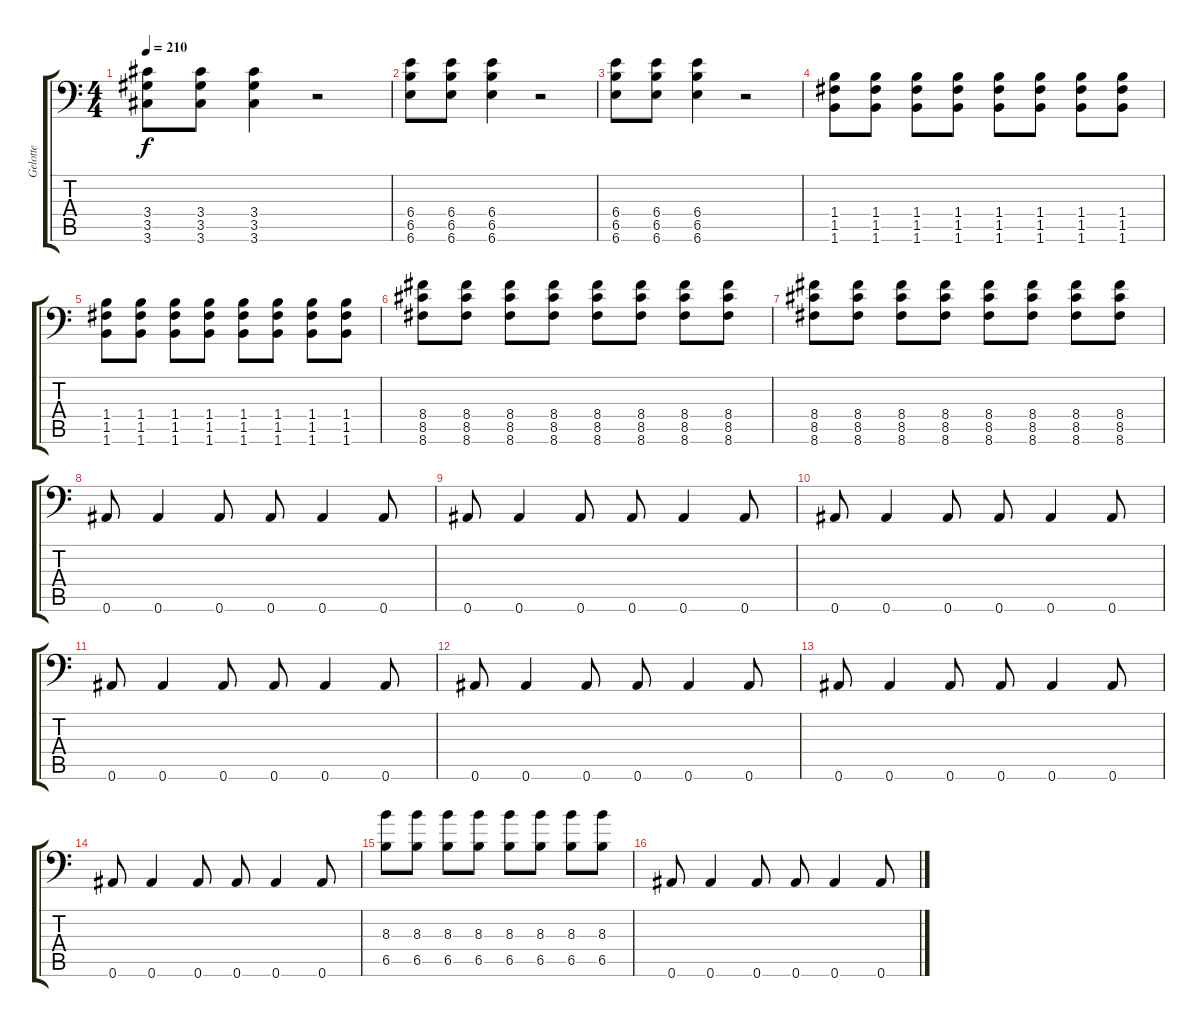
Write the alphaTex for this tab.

\track ("Gelotte" "Gelotte") {instrument distortionguitar}
\staff {score tabs}
\tuning (C4 G4 Eb3 Bb2 F2 Bb1) {hide}
\ts (4 4)
\tempo 210
\clef f4
\ks c
(3.4 3.5 3.6).8{dy f} (3.4 3.5 3.6).8 (3.4 3.5 3.6).4 r.2 |
(6.4 6.5 6.6).8 (6.4 6.5 6.6).8 (6.4 6.5 6.6).4 r.2 |
(6.4 6.5 6.6).8 (6.4 6.5 6.6).8 (6.4 6.5 6.6).4 r.2 |
(1.4 1.5 1.6).8 (1.4 1.5 1.6).8 (1.4 1.5 1.6).8 (1.4 1.5 1.6).8 (1.4 1.5 1.6).8 (1.4 1.5 1.6).8 (1.4 1.5 1.6).8 (1.4 1.5 1.6).8 |
(1.4 1.5 1.6).8 (1.4 1.5 1.6).8 (1.4 1.5 1.6).8 (1.4 1.5 1.6).8 (1.4 1.5 1.6).8 (1.4 1.5 1.6).8 (1.4 1.5 1.6).8 (1.4 1.5 1.6).8 |
(8.4 8.5 8.6).8 (8.4 8.5 8.6).8 (8.4 8.5 8.6).8 (8.4 8.5 8.6).8 (8.4 8.5 8.6).8 (8.4 8.5 8.6).8 (8.4 8.5 8.6).8 (8.4 8.5 8.6).8 |
(8.4 8.5 8.6).8 (8.4 8.5 8.6).8 (8.4 8.5 8.6).8 (8.4 8.5 8.6).8 (8.4 8.5 8.6).8 (8.4 8.5 8.6).8 (8.4 8.5 8.6).8 (8.4 8.5 8.6).8 |
0.6.8 0.6.4 0.6.8 0.6.8 0.6.4 0.6.8 |
0.6.8 0.6.4 0.6.8 0.6.8 0.6.4 0.6.8 |
0.6.8 0.6.4 0.6.8 0.6.8 0.6.4 0.6.8 |
0.6.8 0.6.4 0.6.8 0.6.8 0.6.4 0.6.8 |
0.6.8 0.6.4 0.6.8 0.6.8 0.6.4 0.6.8 |
0.6.8 0.6.4 0.6.8 0.6.8 0.6.4 0.6.8 |
0.6.8 0.6.4 0.6.8 0.6.8 0.6.4 0.6.8 |
(8.3 6.5).8 (8.3 6.5).8 (8.3 6.5).8 (8.3 6.5).8 (8.3 6.5).8 (8.3 6.5).8 (8.3 6.5).8 (8.3 6.5).8 |
0.6.8 0.6.4 0.6.8 0.6.8 0.6.4 0.6.8
